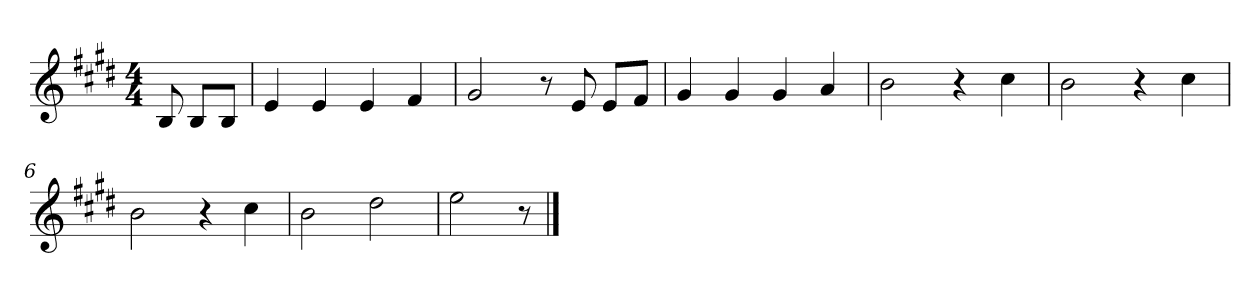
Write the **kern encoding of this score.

**kern
*part1
*staff1
*clefG2
*k[f#c#g#d#]
*E:
*M4/4
*MM120
=
8B
8B/L
8B/J
=1
4e
4e
4e
4f#
=2
2g#
8r
8e
8e/L
8f#/J
=3
4g#
4g#
4g#
4a
=4
2b
4r
4cc#
=5
2b
4r
4cc#
=6
2b
4r
4cc#
=7
2b
2dd#
=8
2ee
8r
==
*-
